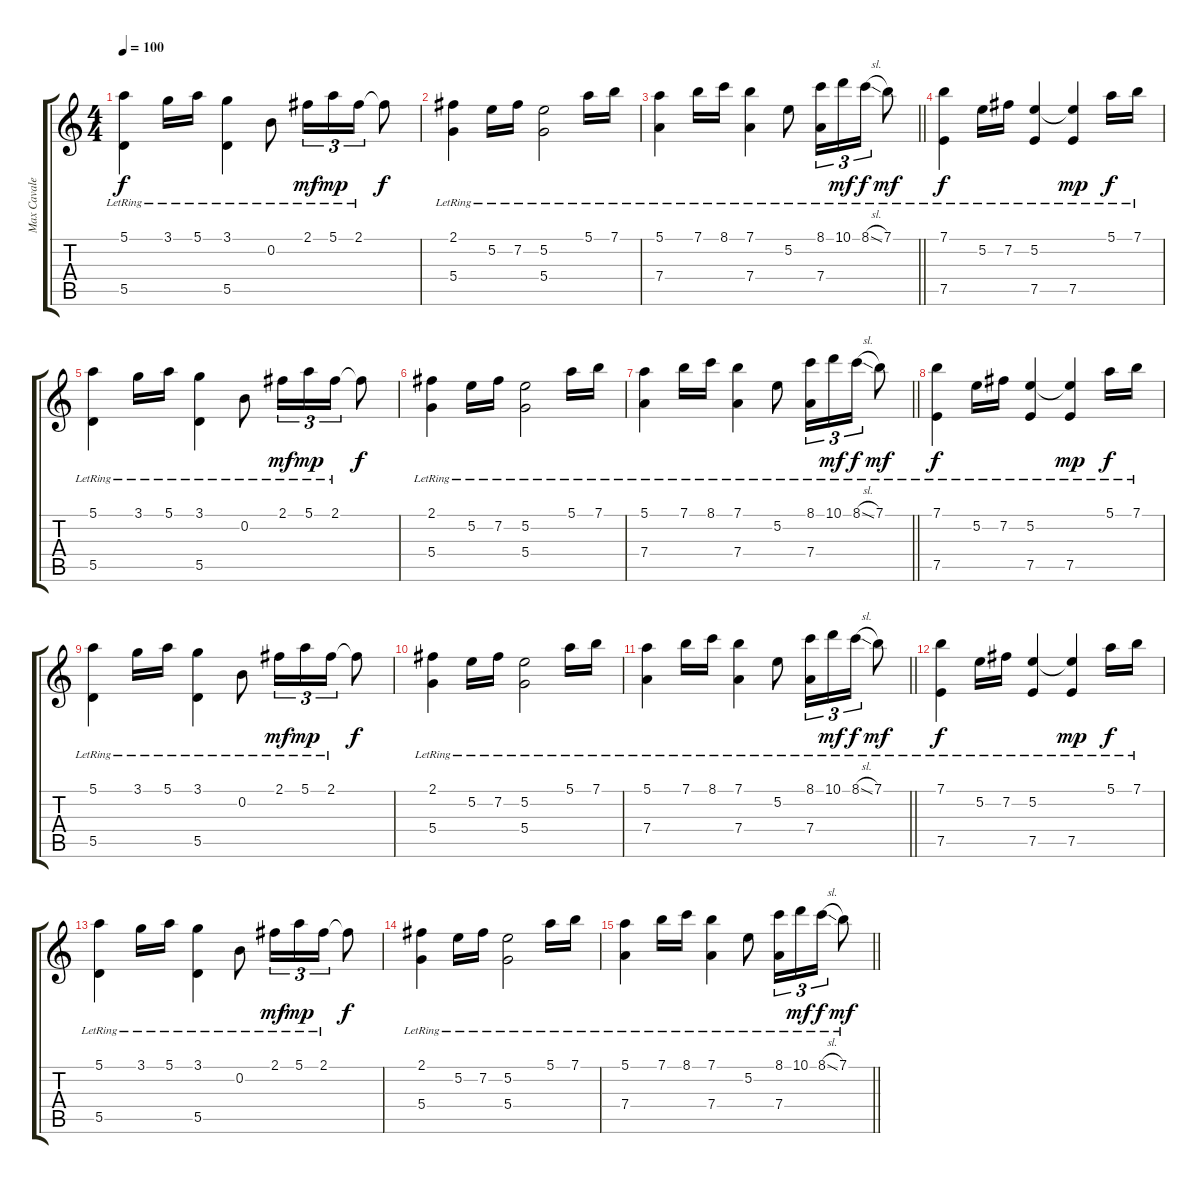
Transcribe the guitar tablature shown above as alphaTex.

\track ("Max Cavalera" "Max Cavale") {instrument distortionguitar}
\staff {score tabs}
\tuning (E4 B3 G3 D3 A2 E2) {hide}
\ts (4 4)
\tempo 100
\clef g2
\ks c
(5.1{lr} 5.5{lr}).4{dy f} 3.1{lr}.16 5.1{lr}.16 (3.1{lr} 5.5{lr}).4 0.2{lr}.8 2.1{lr}.16{tu (3 2) dy mf} 5.1{lr}.16{tu (3 2) dy mp} 2.1{lr}.16{tu (3 2)} 2.1{t}.8{dy f} |
(2.1{lr} 5.4{lr}).4 5.2{lr}.16 7.2{lr}.16 (5.2{lr} 5.4{lr}).2 5.1{lr}.16 7.1{lr}.16 |
\barLineRight lightlight
(5.1{lr} 7.4{lr}).4 7.1{lr}.16 8.1{lr}.16 (7.1{lr} 7.4{lr}).4 5.2{lr}.8 (8.1{lr} 7.4{lr}).16{tu (3 2)} 10.1{lr}.16{tu (3 2) dy mf} 8.1{sl lr}.16{tu (3 2) dy f} 7.1{lr}.8{dy mf} |
\section ("" "")
(7.1{lr} 7.5{lr}).4{dy f} 5.2{lr}.16 7.2{lr}.16 (5.2{lr} 7.5{lr}).4 (5.2{t} 7.5{lr}).4{dy mp} 5.1{lr}.16{dy f} 7.1{lr}.16 |
(5.1{lr} 5.5{lr}).4 3.1{lr}.16 5.1{lr}.16 (3.1{lr} 5.5{lr}).4 0.2{lr}.8 2.1{lr}.16{tu (3 2) dy mf} 5.1{lr}.16{tu (3 2) dy mp} 2.1{lr}.16{tu (3 2)} 2.1{t}.8{dy f} |
(2.1{lr} 5.4{lr}).4 5.2{lr}.16 7.2{lr}.16 (5.2{lr} 5.4{lr}).2 5.1{lr}.16 7.1{lr}.16 |
\barLineRight lightlight
(5.1{lr} 7.4{lr}).4 7.1{lr}.16 8.1{lr}.16 (7.1{lr} 7.4{lr}).4 5.2{lr}.8 (8.1{lr} 7.4{lr}).16{tu (3 2)} 10.1{lr}.16{tu (3 2) dy mf} 8.1{sl lr}.16{tu (3 2) dy f} 7.1{lr}.8{dy mf} |
(7.1{lr} 7.5{lr}).4{dy f volume 8} 5.2{lr}.16 7.2{lr}.16 (5.2{lr} 7.5{lr}).4 (5.2{t} 7.5{lr}).4{dy mp} 5.1{lr}.16{dy f} 7.1{lr}.16 |
(5.1{lr} 5.5{lr}).4 3.1{lr}.16 5.1{lr}.16 (3.1{lr} 5.5{lr}).4 0.2{lr}.8 2.1{lr}.16{tu (3 2) dy mf} 5.1{lr}.16{tu (3 2) dy mp} 2.1{lr}.16{tu (3 2)} 2.1{t}.8{dy f} |
(2.1{lr} 5.4{lr}).4 5.2{lr}.16 7.2{lr}.16 (5.2{lr} 5.4{lr}).2 5.1{lr}.16 7.1{lr}.16 |
\barLineRight lightlight
(5.1{lr} 7.4{lr}).4 7.1{lr}.16 8.1{lr}.16 (7.1{lr} 7.4{lr}).4 5.2{lr}.8 (8.1{lr} 7.4{lr}).16{tu (3 2)} 10.1{lr}.16{tu (3 2) dy mf} 8.1{sl lr}.16{tu (3 2) dy f} 7.1{lr}.8{dy mf} |
(7.1{lr} 7.5{lr}).4{dy f volume 0} 5.2{lr}.16 7.2{lr}.16 (5.2{lr} 7.5{lr}).4 (5.2{t} 7.5{lr}).4{dy mp} 5.1{lr}.16{dy f} 7.1{lr}.16 |
(5.1{lr} 5.5{lr}).4 3.1{lr}.16 5.1{lr}.16 (3.1{lr} 5.5{lr}).4 0.2{lr}.8 2.1{lr}.16{tu (3 2) dy mf} 5.1{lr}.16{tu (3 2) dy mp} 2.1{lr}.16{tu (3 2)} 2.1{t}.8{dy f} |
(2.1{lr} 5.4{lr}).4 5.2{lr}.16 7.2{lr}.16 (5.2{lr} 5.4{lr}).2 5.1{lr}.16 7.1{lr}.16 |
\barLineRight lightlight
(5.1{lr} 7.4{lr}).4 7.1{lr}.16 8.1{lr}.16 (7.1{lr} 7.4{lr}).4 5.2{lr}.8 (8.1{lr} 7.4{lr}).16{tu (3 2)} 10.1{lr}.16{tu (3 2) dy mf} 8.1{sl lr}.16{tu (3 2) dy f} 7.1{lr}.8{dy mf}
